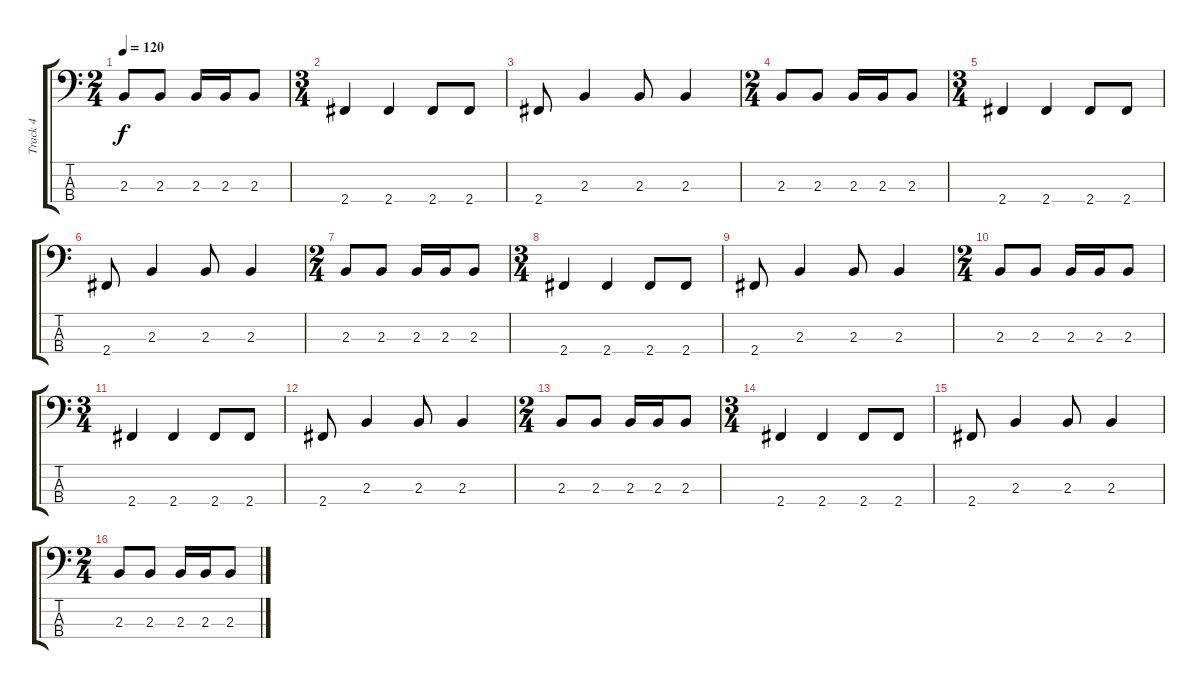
\track ("Track 4" "Track 4") {instrument electricbassfinger}
\staff {score tabs}
\tuning (G2 D2 A1 E1) {hide}
\ts (2 4)
\tempo 120
\clef f4
\ks c
2.3.8{dy f} 2.3.8 2.3.16 2.3.16 2.3.8 |
\ts (3 4)
2.4.4 2.4.4 2.4.8 2.4.8 |
2.4.8 2.3.4 2.3.8 2.3.4 |
\ts (2 4)
2.3.8 2.3.8 2.3.16 2.3.16 2.3.8 |
\ts (3 4)
2.4.4 2.4.4 2.4.8 2.4.8 |
2.4.8 2.3.4 2.3.8 2.3.4 |
\ts (2 4)
2.3.8 2.3.8 2.3.16 2.3.16 2.3.8 |
\ts (3 4)
2.4.4 2.4.4 2.4.8 2.4.8 |
2.4.8 2.3.4 2.3.8 2.3.4 |
\ts (2 4)
2.3.8 2.3.8 2.3.16 2.3.16 2.3.8 |
\ts (3 4)
2.4.4 2.4.4 2.4.8 2.4.8 |
2.4.8 2.3.4 2.3.8 2.3.4 |
\ts (2 4)
2.3.8 2.3.8 2.3.16 2.3.16 2.3.8 |
\ts (3 4)
2.4.4 2.4.4 2.4.8 2.4.8 |
2.4.8 2.3.4 2.3.8 2.3.4 |
\ts (2 4)
2.3.8 2.3.8 2.3.16 2.3.16 2.3.8
